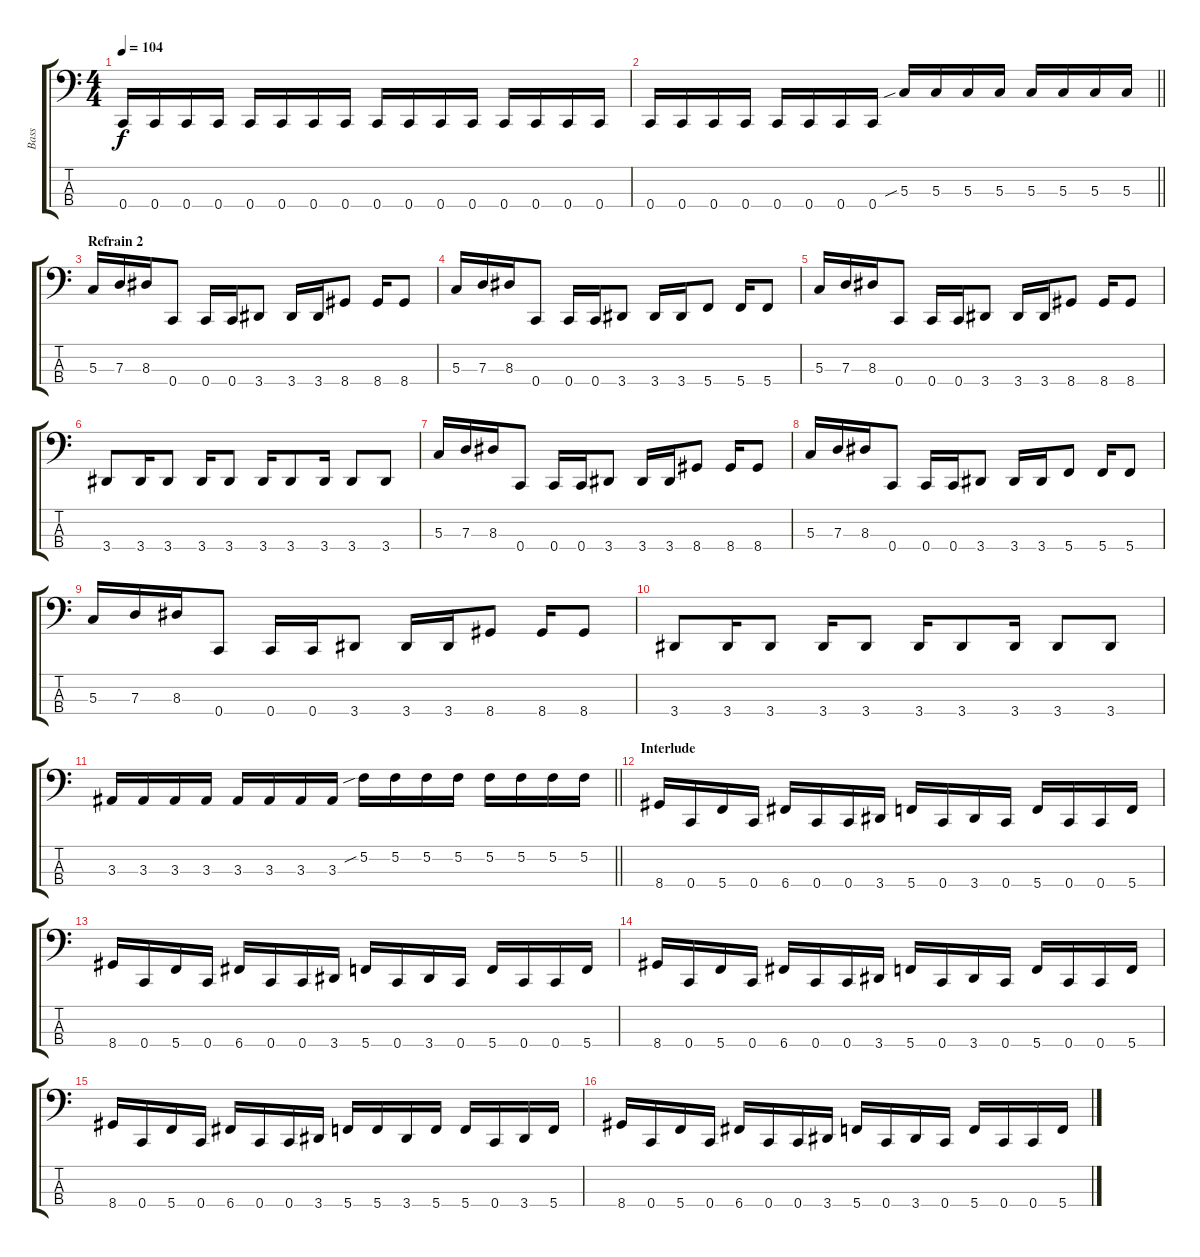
\track ("Bass" "Bass") {instrument electricbassfinger}
\staff {score tabs}
\tuning (F2 C2 G1 C1) {hide}
\ts (4 4)
\tempo 104
\clef f4
\ks c
0.4.16{dy f} 0.4.16 0.4.16 0.4.16 0.4.16 0.4.16 0.4.16 0.4.16 0.4.16 0.4.16 0.4.16 0.4.16 0.4.16 0.4.16 0.4.16 0.4.16 |
\barLineRight lightlight
0.4.16 0.4.16 0.4.16 0.4.16 0.4.16 0.4.16 0.4.16 0.4.16 5.3{sib}.16 5.3.16 5.3.16 5.3.16 5.3.16 5.3.16 5.3.16 5.3.16 |
\section ("" "Refrain 2")
5.3.16{volume 13} 7.3.16 8.3.16 0.4.8 0.4.16 0.4.16 3.4.8 3.4.16 3.4.16 8.4.8 8.4.16 8.4.8 |
5.3.16 7.3.16 8.3.16 0.4.8 0.4.16 0.4.16 3.4.8 3.4.16 3.4.16 5.4.8 5.4.16 5.4.8 |
5.3.16 7.3.16 8.3.16 0.4.8 0.4.16 0.4.16 3.4.8 3.4.16 3.4.16 8.4.8 8.4.16 8.4.8 |
3.4.8 3.4.16 3.4.8 3.4.16 3.4.8 3.4.16 3.4.8 3.4.16 3.4.8 3.4.8 |
5.3.16 7.3.16 8.3.16 0.4.8 0.4.16 0.4.16 3.4.8 3.4.16 3.4.16 8.4.8 8.4.16 8.4.8 |
5.3.16 7.3.16 8.3.16 0.4.8 0.4.16 0.4.16 3.4.8 3.4.16 3.4.16 5.4.8 5.4.16 5.4.8 |
5.3.16 7.3.16 8.3.16 0.4.8 0.4.16 0.4.16 3.4.8 3.4.16 3.4.16 8.4.8 8.4.16 8.4.8 |
3.4.8 3.4.16 3.4.8 3.4.16 3.4.8 3.4.16 3.4.8 3.4.16 3.4.8 3.4.8 |
\barLineRight lightlight
3.3.16 3.3.16 3.3.16 3.3.16 3.3.16 3.3.16 3.3.16 3.3.16 5.2{sib}.16 5.2.16 5.2.16 5.2.16 5.2.16 5.2.16 5.2.16 5.2.16 |
\section ("" "Interlude")
8.4.16 0.4.16 5.4.16 0.4.16 6.4.16 0.4.16 0.4.16 3.4.16 5.4.16 0.4.16 3.4.16 0.4.16 5.4.16 0.4.16 0.4.16 5.4.16 |
8.4.16 0.4.16 5.4.16 0.4.16 6.4.16 0.4.16 0.4.16 3.4.16 5.4.16 0.4.16 3.4.16 0.4.16 5.4.16 0.4.16 0.4.16 5.4.16 |
8.4.16 0.4.16 5.4.16 0.4.16 6.4.16 0.4.16 0.4.16 3.4.16 5.4.16 0.4.16 3.4.16 0.4.16 5.4.16 0.4.16 0.4.16 5.4.16 |
8.4.16 0.4.16 5.4.16 0.4.16 6.4.16 0.4.16 0.4.16 3.4.16 5.4.16 5.4.16 3.4.16 5.4.16 5.4.16 0.4.16 3.4.16 5.4.16 |
8.4.16 0.4.16 5.4.16 0.4.16 6.4.16 0.4.16 0.4.16 3.4.16 5.4.16 0.4.16 3.4.16 0.4.16 5.4.16 0.4.16 0.4.16 5.4.16
